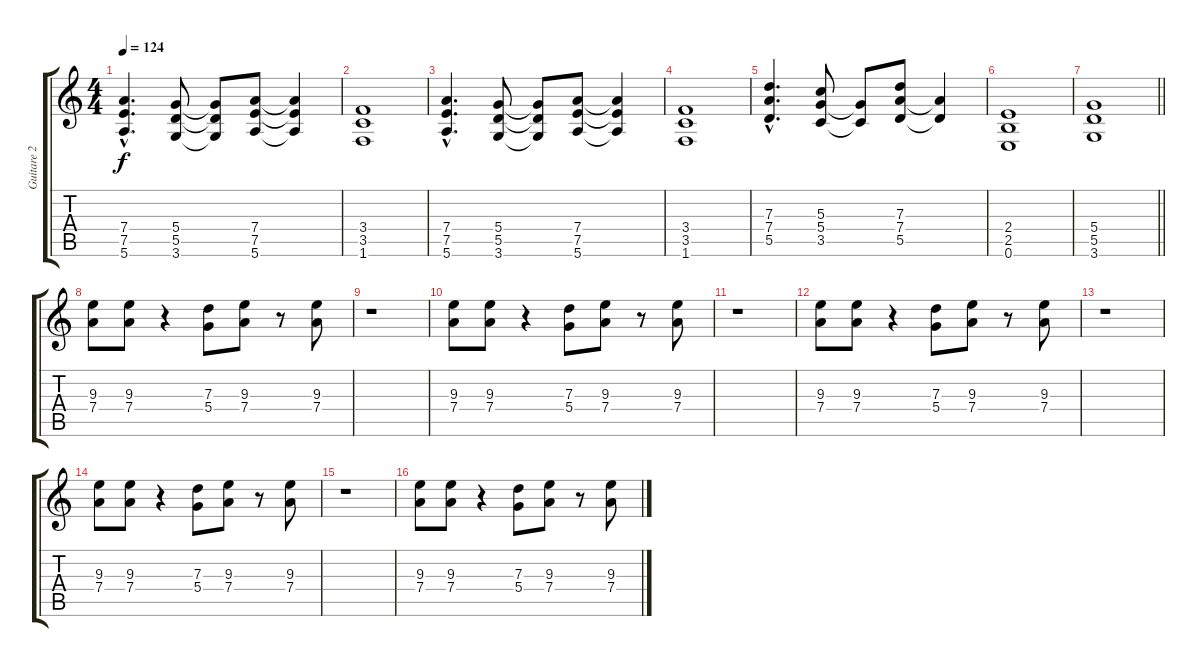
\track ("Guitare 2" "Guitare 2") {instrument distortionguitar}
\staff {score tabs}
\tuning (E4 B3 G3 D3 A2 E2) {hide}
\ts (4 4)
\tempo 124
\clef g2
\ks c
(7.4{hac} 7.5{hac} 5.6{hac}).4{d dy f} (5.4 5.5 3.6).8 (5.4{t} 5.5{t} 3.6{t}).8 (7.4 7.5 5.6).8 (7.4{t} 7.5{t} 5.6{t}).4 |
(3.4 3.5 1.6).1 |
(7.4{hac} 7.5{hac} 5.6{hac}).4{d} (5.4 5.5 3.6).8 (5.4{t} 5.5{t} 3.6{t}).8 (7.4 7.5 5.6).8 (7.4{t} 7.5{t} 5.6{t}).4 |
(3.4 3.5 1.6).1 |
(7.3{hac} 7.4{hac} 5.5{hac}).4{d} (5.3 5.4 3.5).8 (5.4{t} 3.5{t}).8 (7.3 7.4 5.5).8 (7.4{t} 5.5{t}).4 |
(2.4 2.5 0.6).1 |
\barLineRight lightlight
(5.4 5.5 3.6).1 |
(9.3 7.4).8 (9.3 7.4).8 r.4 (7.3 5.4).8 (9.3 7.4).8 r.8 (9.3 7.4).8 |
r.1 |
(9.3 7.4).8 (9.3 7.4).8 r.4 (7.3 5.4).8 (9.3 7.4).8 r.8 (9.3 7.4).8 |
r.1 |
(9.3 7.4).8 (9.3 7.4).8 r.4 (7.3 5.4).8 (9.3 7.4).8 r.8 (9.3 7.4).8 |
r.1 |
(9.3 7.4).8 (9.3 7.4).8 r.4 (7.3 5.4).8 (9.3 7.4).8 r.8 (9.3 7.4).8 |
r.1 |
(9.3 7.4).8 (9.3 7.4).8 r.4 (7.3 5.4).8 (9.3 7.4).8 r.8 (9.3 7.4).8
